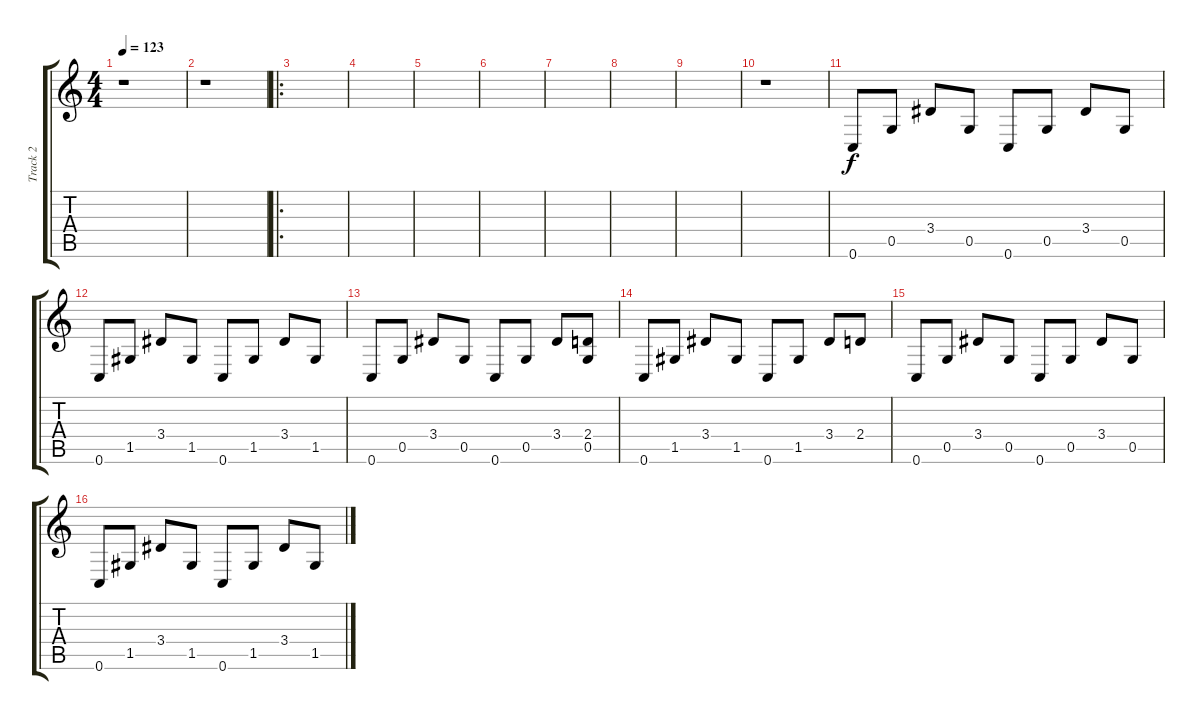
\track ("Track 2" "Track 2") {instrument distortionguitar}
\staff {score tabs}
\tuning (D4 A3 F3 C3 G2 C2) {hide}
\ts (4 4)
\tempo 123
\clef g2
\ks c
r.1{dy f} |
r.1 |
\ro
|
|
|
|
|
|
|
r.1 |
0.6.8 0.5.8 3.4.8 0.5.8 0.6.8 0.5.8 3.4.8 0.5.8 |
0.6.8 1.5.8 3.4.8 1.5.8 0.6.8 1.5.8 3.4.8 1.5.8 |
0.6.8 0.5.8 3.4.8 0.5.8 0.6.8 0.5.8 3.4.8 (2.4 0.5).8 |
0.6.8 1.5.8 3.4.8 1.5.8 0.6.8 1.5.8 3.4.8 2.4.8 |
0.6.8 0.5.8 3.4.8 0.5.8 0.6.8 0.5.8 3.4.8 0.5.8 |
0.6.8 1.5.8 3.4.8 1.5.8 0.6.8 1.5.8 3.4.8 1.5.8
